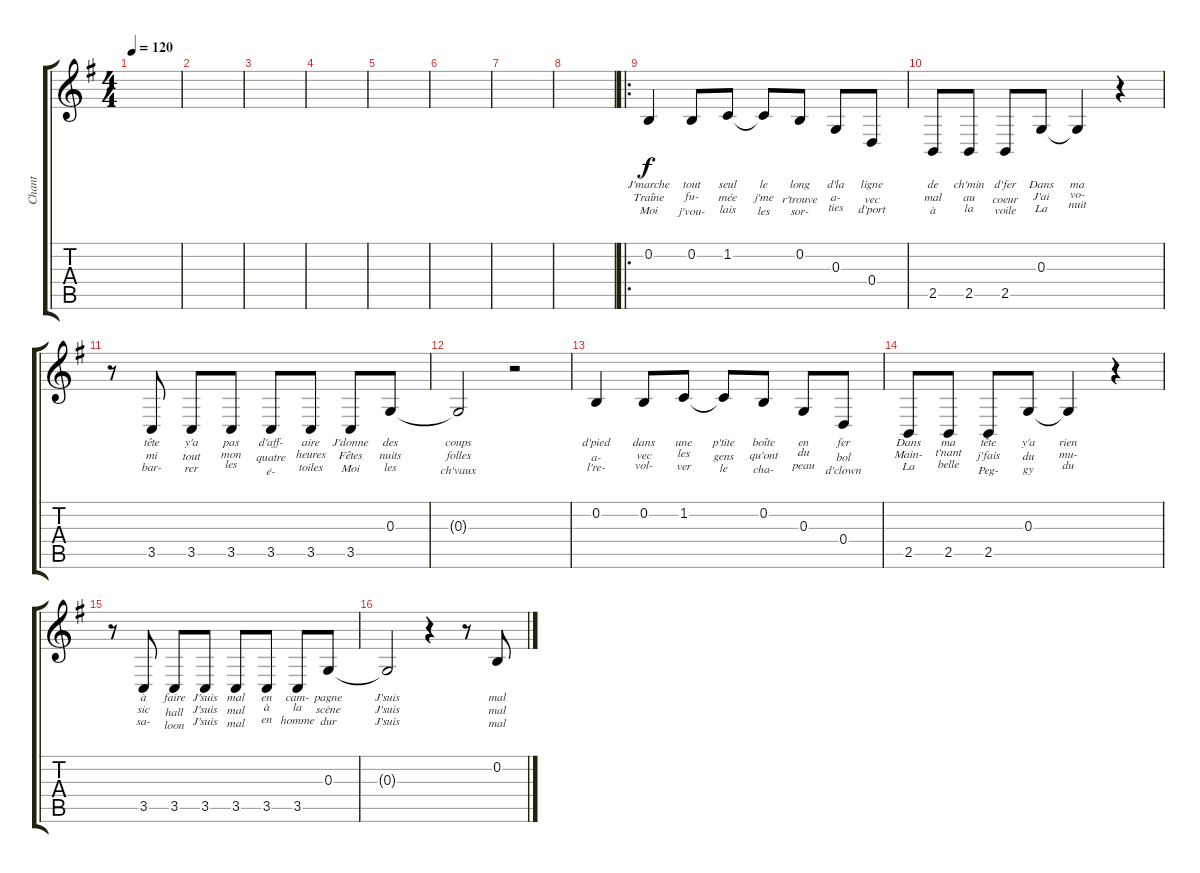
\track ("Chant" "Chant") {instrument flute}
\staff {score tabs}
\tuning (E4 B3 G3 D3 A2 E2) {hide}
\ts (4 4)
\tempo 120
\clef g2
\ks g
|
|
|
|
|
|
|
|
\ro
0.2.4{lyrics (0 "J'marche") lyrics (1 "Traîne") lyrics (2 "Moi") lyrics (3 "") lyrics (4 "")} 0.2.8{lyrics (0 "tout") lyrics (1 "fu-") lyrics (2 "j'vou-") lyrics (3 "") lyrics (4 "")} 1.2.8{lyrics (0 "seul") lyrics (1 "mée") lyrics (2 "lais") lyrics (3 "") lyrics (4 "")} 1.2{t}.8{lyrics (0 "le") lyrics (1 "j'me") lyrics (2 "les") lyrics (3 "") lyrics (4 "")} 0.2.8{lyrics (0 "long") lyrics (1 "r'trouve") lyrics (2 "sor-") lyrics (3 "") lyrics (4 "")} 0.3.8{lyrics (0 "d'la") lyrics (1 "a-") lyrics (2 "ties") lyrics (3 "") lyrics (4 "")} 0.4.8{lyrics (0 "ligne") lyrics (1 "vec") lyrics (2 "d'port") lyrics (3 "") lyrics (4 "")} |
2.5.8{lyrics (0 "de") lyrics (1 "mal") lyrics (2 "à") lyrics (3 "") lyrics (4 "")} 2.5.8{lyrics (0 "ch'min") lyrics (1 "au") lyrics (2 "la") lyrics (3 "") lyrics (4 "")} 2.5.8{lyrics (0 "d'fer") lyrics (1 "coeur") lyrics (2 "voile") lyrics (3 "") lyrics (4 "")} 0.3.8{lyrics (0 "Dans") lyrics (1 "J'ai") lyrics (2 "La") lyrics (3 "") lyrics (4 "")} 0.3{t}.4{lyrics (0 "ma") lyrics (1 "vo-") lyrics (2 "nuit") lyrics (3 "") lyrics (4 "")} r.4 |
r.8 3.5.8{lyrics (0 "tête") lyrics (1 "mi") lyrics (2 "bar-") lyrics (3 "") lyrics (4 "")} 3.5.8{lyrics (0 "y'a") lyrics (1 "tout") lyrics (2 "rer") lyrics (3 "") lyrics (4 "")} 3.5.8{lyrics (0 "pas") lyrics (1 "mon") lyrics (2 "les") lyrics (3 "") lyrics (4 "")} 3.5.8{lyrics (0 "d'aff-") lyrics (1 "quatre") lyrics (2 "é-") lyrics (3 "") lyrics (4 "")} 3.5.8{lyrics (0 "aire") lyrics (1 "heures") lyrics (2 "toiles") lyrics (3 "") lyrics (4 "")} 3.5.8{lyrics (0 "J'donne") lyrics (1 "Fêtes") lyrics (2 "Moi") lyrics (3 "") lyrics (4 "")} 0.3.8{lyrics (0 "des") lyrics (1 "nuits") lyrics (2 "les") lyrics (3 "") lyrics (4 "")} |
0.3{t}.2{lyrics (0 "coups") lyrics (1 "folles") lyrics (2 "ch'vaux") lyrics (3 "") lyrics (4 "")} r.2 |
0.2.4{lyrics (0 "d'pied") lyrics (1 "a-") lyrics (2 "l're-") lyrics (3 "") lyrics (4 "")} 0.2.8{lyrics (0 "dans") lyrics (1 "vec") lyrics (2 "vol-") lyrics (3 "") lyrics (4 "")} 1.2.8{lyrics (0 "une") lyrics (1 "les") lyrics (2 "ver") lyrics (3 "") lyrics (4 "")} 1.2{t}.8{lyrics (0 "p'tite") lyrics (1 "gens") lyrics (2 "le") lyrics (3 "") lyrics (4 "")} 0.2.8{lyrics (0 "boîte") lyrics (1 "qu'ont") lyrics (2 "cha-") lyrics (3 "") lyrics (4 "")} 0.3.8{lyrics (0 "en") lyrics (1 "du") lyrics (2 "peau") lyrics (3 "") lyrics (4 "")} 0.4.8{lyrics (0 "fer") lyrics (1 "bol") lyrics (2 "d'clown") lyrics (3 "") lyrics (4 "")} |
2.5.8{lyrics (0 "Dans") lyrics (1 "Main-") lyrics (2 "La") lyrics (3 "") lyrics (4 "")} 2.5.8{lyrics (0 "ma") lyrics (1 "t'nant") lyrics (2 "belle") lyrics (3 "") lyrics (4 "")} 2.5.8{lyrics (0 "tête") lyrics (1 "j'fais") lyrics (2 "Peg-") lyrics (3 "") lyrics (4 "")} 0.3.8{lyrics (0 "y'a") lyrics (1 "du") lyrics (2 "gy") lyrics (3 "") lyrics (4 "")} 0.3{t}.4{lyrics (0 "rien") lyrics (1 "mu-") lyrics (2 "du") lyrics (3 "") lyrics (4 "")} r.4 |
r.8 3.5.8{lyrics (0 "à") lyrics (1 "sic") lyrics (2 "sa-") lyrics (3 "") lyrics (4 "")} 3.5.8{lyrics (0 "faire") lyrics (1 "hall") lyrics (2 "loon") lyrics (3 "") lyrics (4 "")} 3.5.8{lyrics (0 "J'suis") lyrics (1 "J'suis") lyrics (2 "J'suis") lyrics (3 "") lyrics (4 "")} 3.5.8{lyrics (0 "mal") lyrics (1 "mal") lyrics (2 "mal") lyrics (3 "") lyrics (4 "")} 3.5.8{lyrics (0 "en") lyrics (1 "à") lyrics (2 "en") lyrics (3 "") lyrics (4 "")} 3.5.8{lyrics (0 "cam-") lyrics (1 "la") lyrics (2 "homme") lyrics (3 "") lyrics (4 "")} 0.3.8{lyrics (0 "pagne") lyrics (1 "scène") lyrics (2 "dur") lyrics (3 "") lyrics (4 "")} |
0.3{t}.2{lyrics (0 "J'suis") lyrics (1 "J'suis") lyrics (2 "J'suis") lyrics (3 "") lyrics (4 "")} r.4 r.8 0.2.8{lyrics (0 "mal") lyrics (1 "mal") lyrics (2 "mal") lyrics (3 "") lyrics (4 "")}
